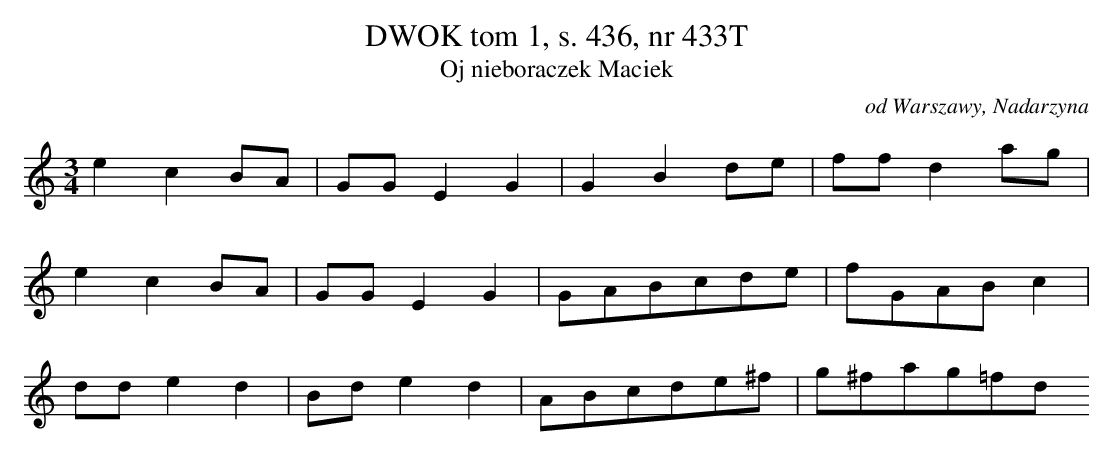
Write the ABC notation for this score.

X:1
T: DWOK tom 1, s. 436, nr 433T
T: Oj nieboraczek Maciek
O: od Warszawy, Nadarzyna
M: 3/4
L: 1/8
K: C
e2c2BA | GGE2G2 | G2B2de | ffd2ag |
e2c2BA | GGE2G2 | GABcde | fGABc2 |
dde2d2 | Bde2d2 | ABcde^f | g^fag=fd
